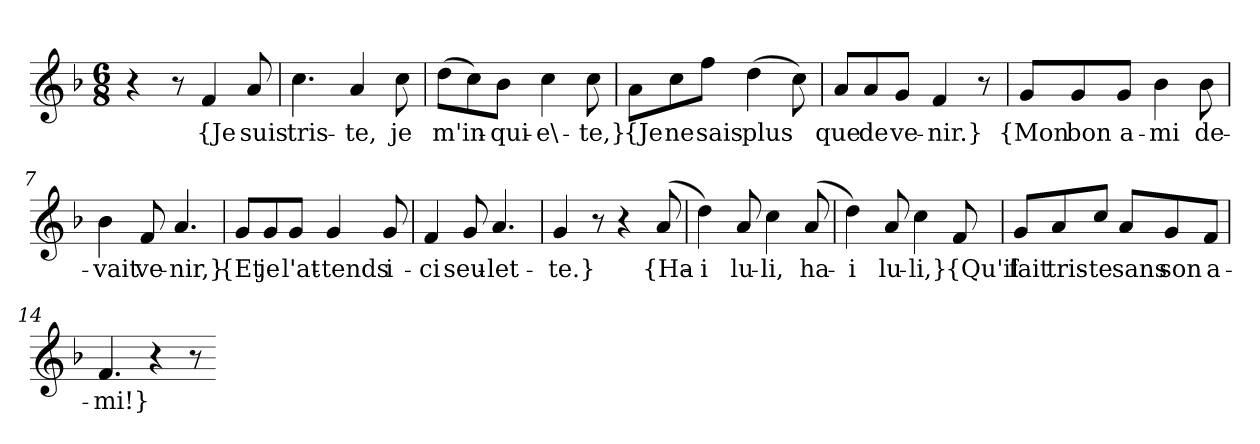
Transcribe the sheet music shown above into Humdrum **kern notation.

**kern	**text
*part1	*part1
*staff1	*staff1
*clefG2	*
*k[b-]	*
*M6/8	*
=1	=1
4r	.
8r	.
4f	{Je
8a	suis
=2	=2
4.cc	tris-
4a	-te,
8cc	je
=3	=3
(8dd\L	m'in-
8cc\)	.
8b-\J	-qui-
4cc	-e\-
8cc	-te,}
=4	=4
8a\L	{Je
8cc\	ne
8ff\J	sais
(4dd	plus
8cc)	.
=5	=5
8a/L	que
8a/	de
8g/J	ve-
4f	-nir.}
8r	.
=6	=6
8g/L	{Mon
8g/	bon
8g/J	a-
4b-	-mi
8b-	de-
=7	=7
4b-	-vait
8f	ve-
4.a	-nir,}
=8	=8
8g/L	{Et
8g/	je
8g/J	l'at-
4g	-tends
8g	i-
=9	=9
4f	-ci
8g	seu-
4.a	-let-
=10	=10
4g	-te.}
8r	.
4r	.
(8a	{Ha-
=11	=11
4dd)	-i
8a	lu-
4cc	-li,
(8a	ha-
=12	=12
4dd)	-i
8a	lu-
4cc	-li,}
8f	{Qu'il
=13	=13
8g/L	fait
8a/	tris-
8cc/J	-te
8a/L	sans
8g/	son
8f/J	a-
=14	=14
4.f	-mi!}
4r	.
8r	.
=-	=-
*-	*-
